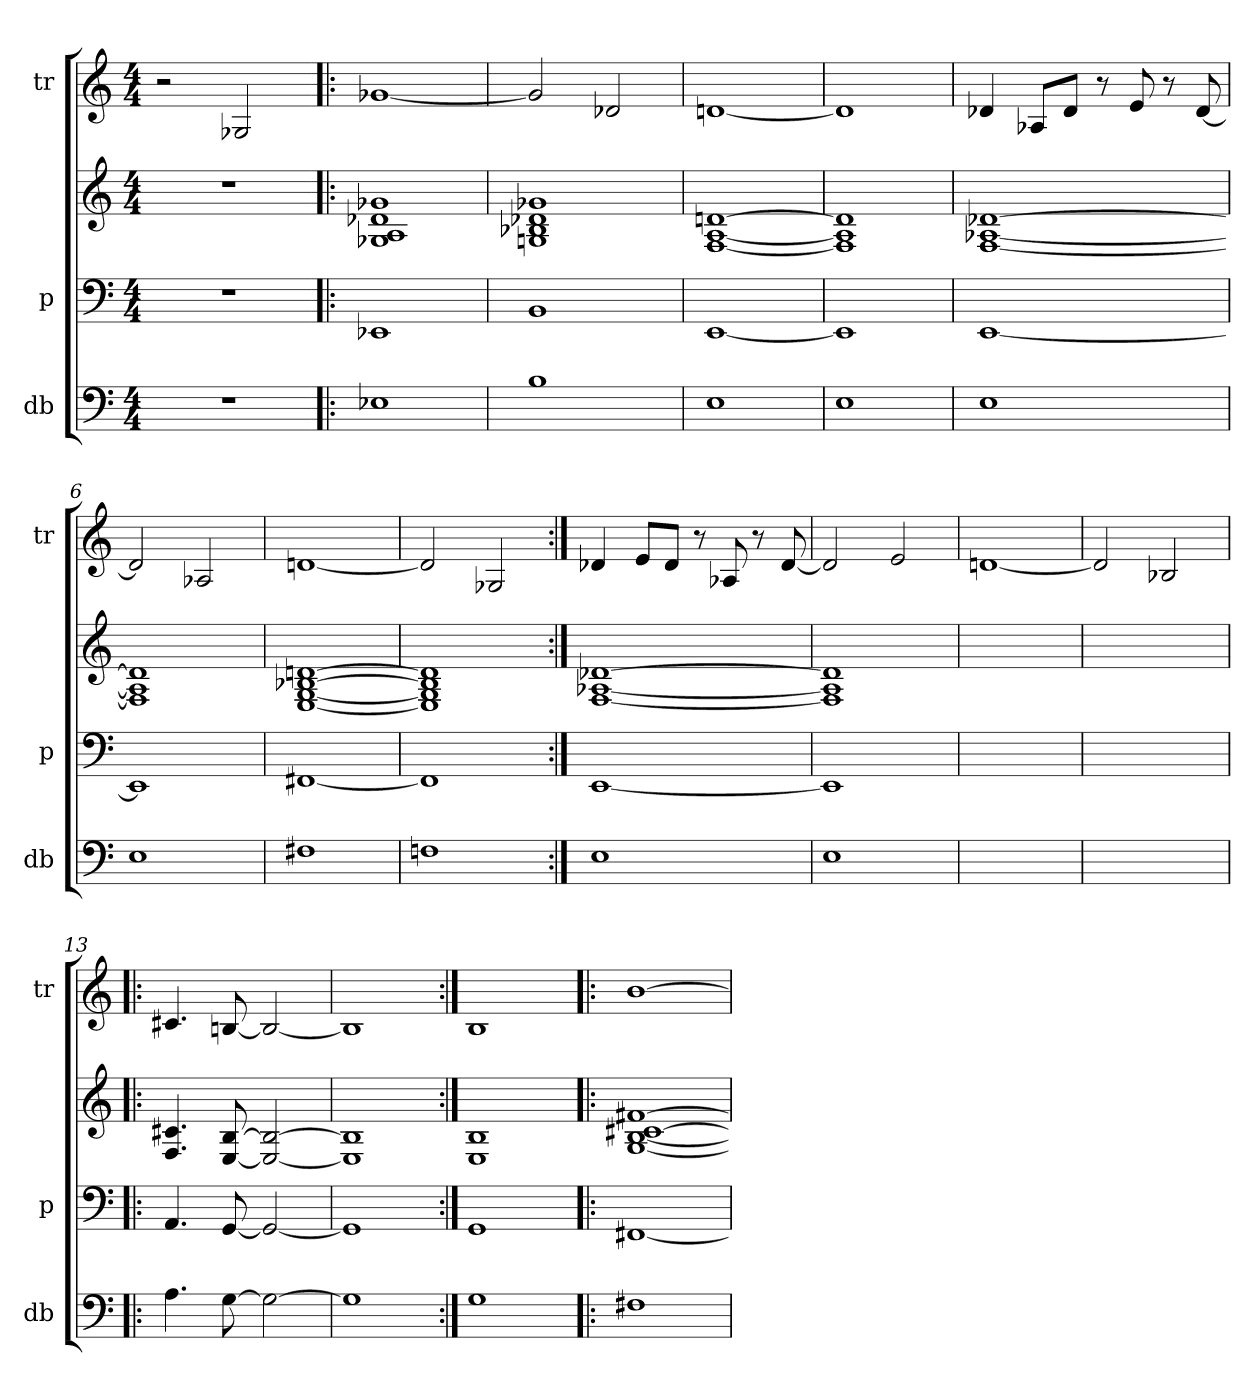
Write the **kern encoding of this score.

**kern	**kern	**kern	**kern
*part3	*part2	*part2	*part1
*staff4	*staff3	*staff2	*staff1
*I"db	*I"p	*	*I"tr
*I'db	*I'p	*	*I'tr
!!LO:PB:g=z
*clefF4	*clefF4	*clefG2	*clefG2
*ITrd7c12	*	*	*
*k[]	*k[]	*k[]	*k[]
*M4/4	*M4/4	*M4/4	*M4/4
=	=	=	=
1r	1r	1r	2r
.	.	.	2G-Xi/
=1!|:	=1!|:	=1!|:	=1!|:
1EE-Xi	1EE-Xi	1G-Xi 1Ai 1d-Xi 1g-Xi	[<1g-Xi
=2	=2	=2	=2
1BBi	1BBi	1Gni 1B-Xi 1d-Xi 1g-Xi	2g-i/]
.	.	.	2d-Xi/
=3	=3	=3	=3
1EEi	[<1EEi	[<1Fi [<1Ai [>1dni	[<1dni
=4	=4	=4	=4
1EEi	1EEi]	1Fi] 1Ai] 1di]	1di]
!!LO:LB:g=z
=5	=5	=5	=5
1EEi	[<1EEi	[<1Fi [<1A-Xi [>1d-Xi	4d-Xi/
.	.	.	8A-Xi/L
.	.	.	8d-i/J
.	.	.	8r
.	.	.	8ei/
.	.	.	8r
.	.	.	[<8d-i/
=6	=6	=6	=6
1EEi	1EEi]	1Fi] 1A-i] 1d-i]	2d-i/]
.	.	.	2A-Xi/
=7	=7	=7	=7
1FF#Xi	[<1FF#Xi	[<1Ei [<1Gi [>1B-Xi [>1dni	[<1dni
=8	=8	=8	=8
1FFni	1FF#i]	1Ei] 1Gi] 1B-i] 1di]	2di/]
.	.	.	2G-Xi/
!!LO:LB:g=z
=9:|!	=9:|!	=9:|!	=9:|!
1EEi	[<1EEi	[<1Fi [<1A-Xi [>1d-Xi	4d-Xi/
.	.	.	8ei/L
.	.	.	8d-i/J
.	.	.	8r
.	.	.	8A-Xi/
.	.	.	8r
.	.	.	[<8d-i/
=10	=10	=10	=10
1EEi	1EEi]	1Fi] 1A-i] 1d-i]	2d-i/]
.	.	.	2ei/
=11	=11	=11	=11
1ryy	1ryy	1ryy	[<1dni
=12	=12	=12	=12
1ryy	1ryy	1ryy	2di/]
.	.	.	2B-Xi/
!!LO:PB:g=z
=13!|:	=13!|:	=13!|:	=13!|:
4.AAi\	4.AAi/	4.Fi/ 4.c#Xi	4.c#Xi/
[>8GGi\	[<8GGi/	[<8Ei/ [>8Bi	[<8Bni/
2GGi\_>	2GGi/_<	2Ei/_< 2Bi_>	2Bi/_<
=14	=14	=14	=14
1GGi]	1GGi]	1Ei] 1Bi]	1Bi]
=15:|!	=15:|!	=15:|!	=15:|!
1GGi	1GGi	1Ei 1Bi	1Bi
=16!|:	=16!|:	=16!|:	=16!|:
1FF#Xi	[<1FF#Xi	[<1Gi [<1Bi [>1c#Xi [>1f#Xi	[>1bi
=	=	=	=
*-	*-	*-	*-
